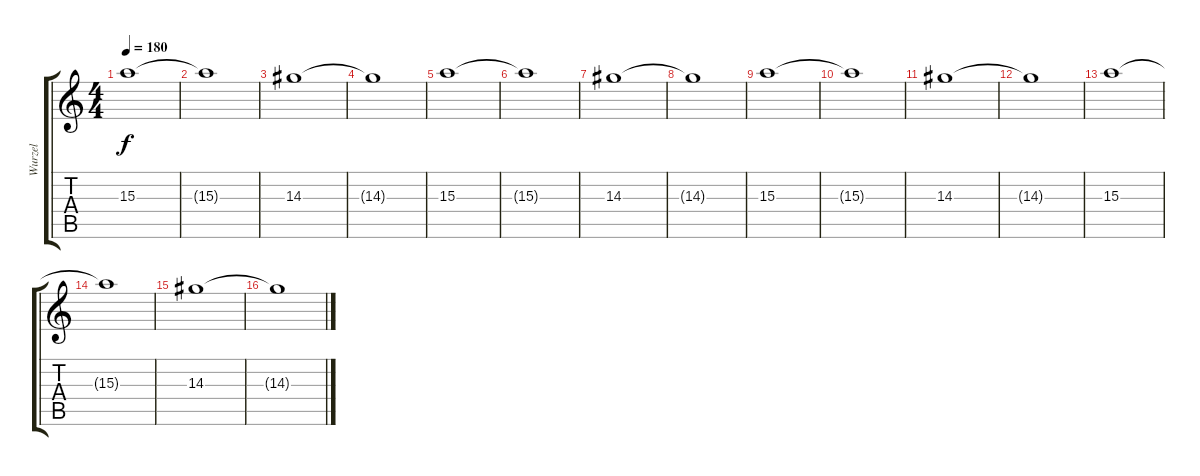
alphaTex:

\track ("Wurzel" "Wurzel") {instrument distortionguitar}
\staff {score tabs}
\tuning (Eb4 Bb3 Gb3 Db3 Ab2 Eb2) {hide}
\ts (4 4)
\tempo 180
\clef g2
\ks c
15.3.1{dy f} |
15.3{t}.1 |
14.3.1 |
14.3{t}.1 |
15.3.1 |
15.3{t}.1 |
14.3.1 |
14.3{t}.1 |
15.3.1 |
15.3{t}.1 |
14.3.1 |
14.3{t}.1 |
15.3.1 |
15.3{t}.1 |
14.3.1 |
14.3{t}.1
